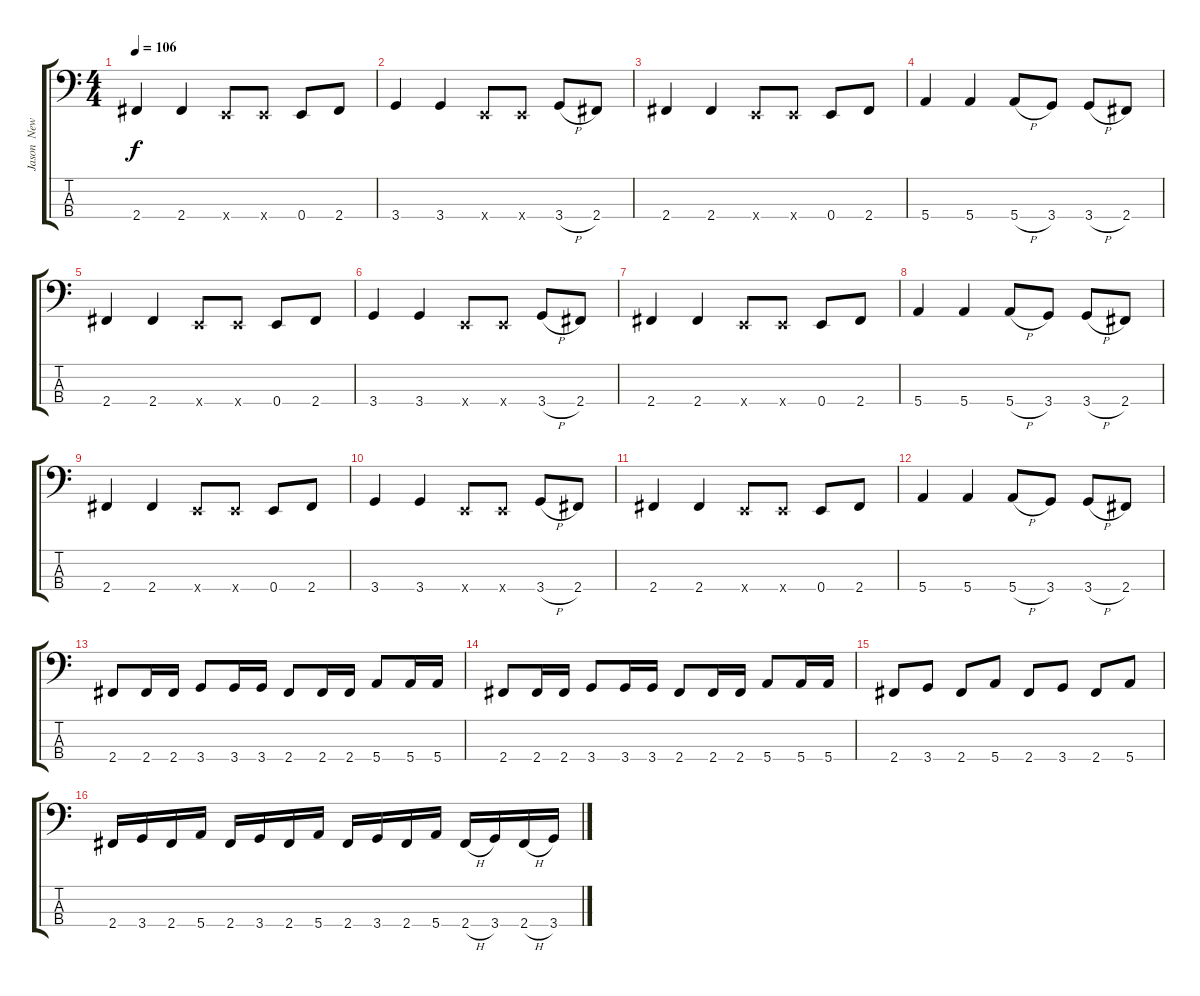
\track ("Jason  Newsted" "Jason  New") {instrument electricbasspick}
\staff {score tabs}
\tuning (G2 D2 A1 E1) {hide}
\ts (4 4)
\tempo 106
\clef f4
\ks c
2.4.4{dy f} 2.4.4 0.4{x}.8 0.4{x}.8 0.4.8 2.4.8 |
3.4.4 3.4.4 0.4{x}.8 0.4{x}.8 3.4{h}.8 2.4.8 |
2.4.4 2.4.4 0.4{x}.8 0.4{x}.8 0.4.8 2.4.8 |
5.4.4 5.4.4 5.4{h}.8 3.4.8 3.4{h}.8 2.4.8 |
2.4.4 2.4.4 0.4{x}.8 0.4{x}.8 0.4.8 2.4.8 |
3.4.4 3.4.4 0.4{x}.8 0.4{x}.8 3.4{h}.8 2.4.8 |
2.4.4 2.4.4 0.4{x}.8 0.4{x}.8 0.4.8 2.4.8 |
5.4.4 5.4.4 5.4{h}.8 3.4.8 3.4{h}.8 2.4.8 |
2.4.4 2.4.4 0.4{x}.8 0.4{x}.8 0.4.8 2.4.8 |
3.4.4 3.4.4 0.4{x}.8 0.4{x}.8 3.4{h}.8 2.4.8 |
2.4.4 2.4.4 0.4{x}.8 0.4{x}.8 0.4.8 2.4.8 |
5.4.4 5.4.4 5.4{h}.8 3.4.8 3.4{h}.8 2.4.8 |
2.4.8 2.4.16 2.4.16 3.4.8 3.4.16 3.4.16 2.4.8 2.4.16 2.4.16 5.4.8 5.4.16 5.4.16 |
2.4.8 2.4.16 2.4.16 3.4.8 3.4.16 3.4.16 2.4.8 2.4.16 2.4.16 5.4.8 5.4.16 5.4.16 |
2.4.8 3.4.8 2.4.8 5.4.8 2.4.8 3.4.8 2.4.8 5.4.8 |
2.4.16 3.4.16 2.4.16 5.4.16 2.4.16 3.4.16 2.4.16 5.4.16 2.4.16 3.4.16 2.4.16 5.4.16 2.4{h}.16 3.4.16 2.4{h}.16 3.4.16
